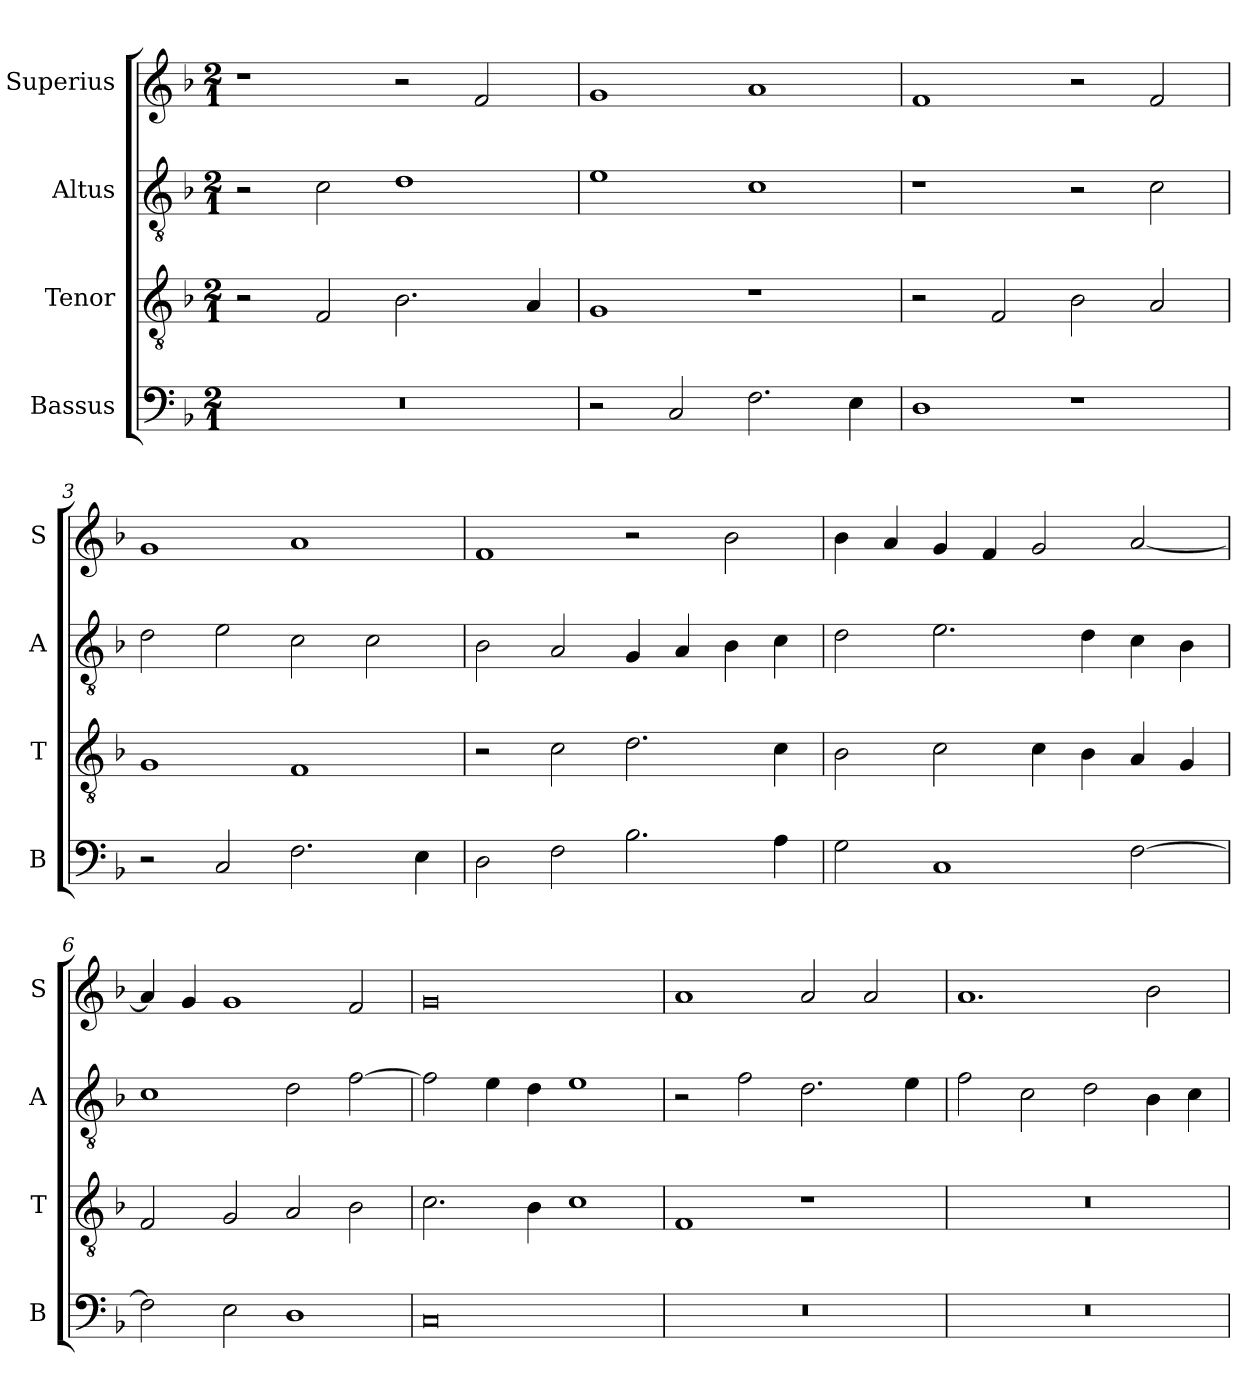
**kern	**kern	**kern	**kern
*part4	*part3	*part2	*part1
*staff4	*staff3	*staff2	*staff1
*I"Bassus	*I"Tenor	*I"Altus	*I"Superius
*I'B	*I'T	*I'A	*I'S
*clefF4	*clefGv2	*clefGv2	*clefG2
*k[b-]	*k[b-]	*k[b-]	*k[b-]
*F:	*F:	*F:	*F:
*M2/1	*M2/1	*M2/1	*M2/1
=	=	=	=
0r	2r	2r	1r
.	2F	2c	.
.	2.B-	1d	2r
.	.	.	2f
.	4A	.	.
=1	=1	=1	=1
2r	1G	1e	1g
2C	.	.	.
2.F	1r	1c	1a
4E	.	.	.
=2	=2	=2	=2
1D	2r	1r	1f
.	2F	.	.
1r	2B-	2r	2r
.	2A	2c	2f
=3	=3	=3	=3
2r	1G	2d	1g
2C	.	2e	.
2.F	1F	2c	1a
.	.	2c	.
4E	.	.	.
=4	=4	=4	=4
2D	2r	2B-	1f
2F	2c	2A	.
2.B-	2.d	4G	2r
.	.	4A	.
.	.	4B-	2b-
4A	4c	4c	.
=5	=5	=5	=5
2G	2B-	2d	4b-
.	.	.	4a
1C	2c	2.e	4g
.	.	.	4f
.	4c	.	2g
.	4B-	4d	.
[2F	4A	4c	[2a
.	4G	4B-	.
=6	=6	=6	=6
2F]	2F	1c	4a]
.	.	.	4g
2E	2G	.	1g
1D	2A	2d	.
.	2B-	[2f	2f
=7	=7	=7	=7
0C	2.c	2f]	0g
.	.	4e	.
.	4B-	4d	.
.	1c	1e	.
=8	=8	=8	=8
0r	1F	2r	1a
.	.	2f	.
.	1r	2.d	2a
.	.	.	2a
.	.	4e	.
=9	=9	=9	=9
0r	0r	2f	1.a
.	.	2c	.
.	.	2d	.
.	.	4B-	2b-
.	.	4c	.
=	=	=	=
*-	*-	*-	*-
